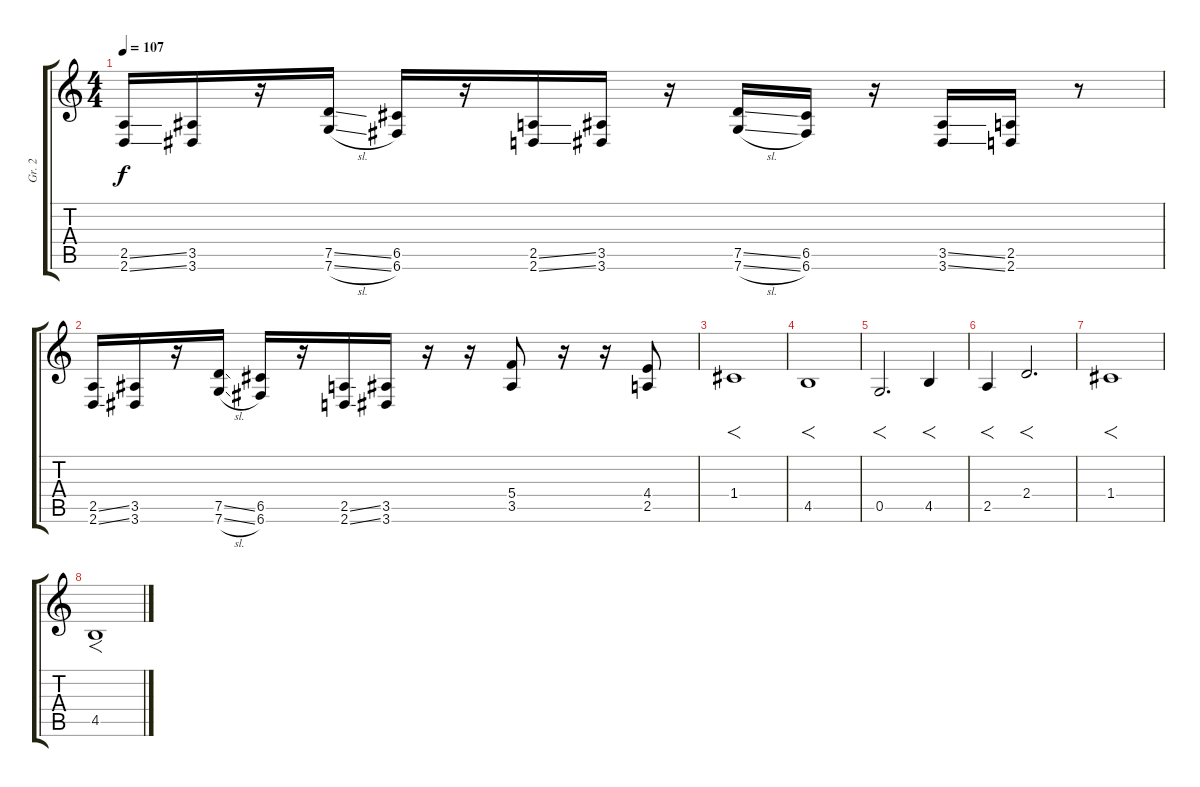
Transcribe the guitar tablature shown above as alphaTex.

\track ("Gr. 2" "Gr. 2") {instrument overdrivenguitar}
\staff {score tabs}
\tuning (D4 A3 F3 C3 G2 C2) {hide}
\ts (4 4)
\tempo 107
\clef g2
\ks c
(2.5{ss} 2.6{ss}).16{dy f} (3.5 3.6).16 r.16 (7.5{ss} 7.6{sl}).16 (6.5 6.6).16 r.16 (2.5{ss} 2.6{ss}).16 (3.5 3.6).16 r.16 (7.5{ss} 7.6{sl}).16 (6.5 6.6).16 r.16 (3.5{ss} 3.6{ss}).16 (2.5 2.6).16 r.8 |
(2.5{ss} 2.6{ss}).16 (3.5 3.6).16 r.16 (7.5{ss} 7.6{sl}).16 (6.5 6.6).16 r.16 (2.5{ss} 2.6{ss}).16 (3.5 3.6).16 r.16 r.16 (5.4 3.5).8 r.16 r.16 (4.4 2.5).8 |
1.4.1{f} |
4.5.1{f} |
0.5.2{f d} 4.5.4{f} |
2.5.4{f} 2.4.2{f d} |
1.4.1{f} |
4.5.1{f}
